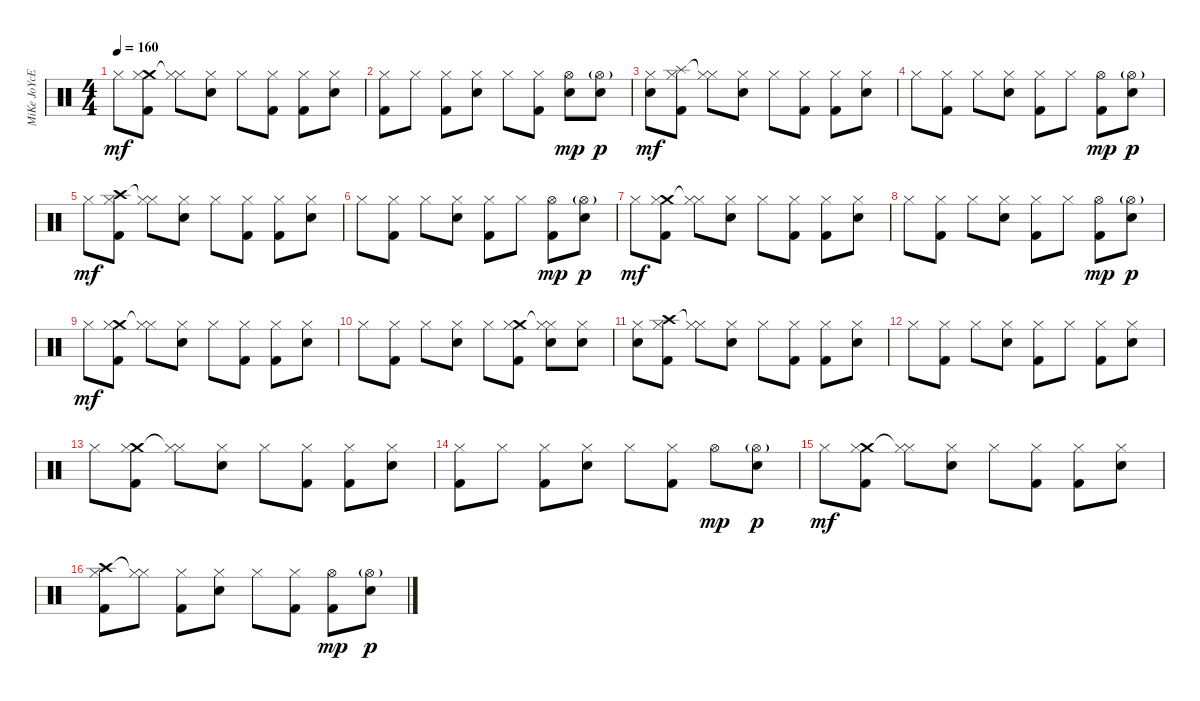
\track ("MiKe JoYcE" "MiKe JoYcE") {instrument percussion}
\staff {score}
\articulation defaults
\ts (4 4)
\tempo 160
\clef neutral
\ks c "Hi-Hat (closed)".8{dy mf}
("Crash medium (hit)" "Hi-Hat (closed)" "Kick (hit) 2").8 ("Hi-Hat (closed)"{t} "Hi-Hat (closed)").8 ("Hi-Hat (closed)" "Electric Snare (hit)").8 "Hi-Hat (closed)".8 ("Hi-Hat (closed)" "Kick (hit) 2").8 ("Hi-Hat (closed)" "Kick (hit) 2").8 ("Hi-Hat (closed)" "Electric Snare (hit)").8 |
("Hi-Hat (closed)" "Kick (hit) 2").8 "Hi-Hat (closed)".8 ("Hi-Hat (closed)" "Kick (hit) 2").8 ("Hi-Hat (closed)" "Electric Snare (hit)").8 "Hi-Hat (closed)".8 ("Hi-Hat (closed)" "Kick (hit) 2").8 ("Hi-Hat (open)" "Electric Snare (hit)").8{dy mp} ("Hi-Hat (open)"{g} "Electric Snare (hit)").8{dy p} |
("Hi-Hat (closed)" "Electric Snare (hit)").8{dy mf} ("Splash (hit)" "Hi-Hat (closed)" "Kick (hit) 2").8 ("Hi-Hat (closed)"{t} "Hi-Hat (closed)").8 ("Hi-Hat (closed)" "Electric Snare (hit)").8 "Hi-Hat (closed)".8 ("Hi-Hat (closed)" "Kick (hit) 2").8 ("Hi-Hat (closed)" "Kick (hit) 2").8 ("Hi-Hat (closed)" "Electric Snare (hit)").8 |
"Hi-Hat (closed)".8 ("Hi-Hat (closed)" "Kick (hit) 2").8 "Hi-Hat (closed)".8 ("Hi-Hat (closed)" "Electric Snare (hit)").8 ("Hi-Hat (closed)" "Kick (hit) 2").8 "Hi-Hat (closed)".8 ("Hi-Hat (open)" "Kick (hit) 2").8{dy mp} ("Hi-Hat (open)"{g} "Electric Snare (hit)").8{dy p} |
"Hi-Hat (closed)".8{dy mf} ("Crash high (hit)" "Hi-Hat (closed)" "Kick (hit) 2").8 ("Hi-Hat (closed)"{t} "Hi-Hat (closed)").8 ("Hi-Hat (closed)" "Electric Snare (hit)").8 "Hi-Hat (closed)".8 ("Hi-Hat (closed)" "Kick (hit) 2").8 ("Hi-Hat (closed)" "Kick (hit) 2").8 ("Hi-Hat (closed)" "Electric Snare (hit)").8 |
"Hi-Hat (closed)".8 ("Hi-Hat (closed)" "Kick (hit) 2").8 "Hi-Hat (closed)".8 ("Hi-Hat (closed)" "Electric Snare (hit)").8 ("Hi-Hat (closed)" "Kick (hit) 2").8 "Hi-Hat (closed)".8 ("Hi-Hat (open)" "Kick (hit) 2").8{dy mp} ("Hi-Hat (open)"{g} "Electric Snare (hit)").8{dy p} |
"Hi-Hat (closed)".8{dy mf} ("Crash medium (hit)" "Hi-Hat (closed)" "Kick (hit) 2").8 ("Hi-Hat (closed)"{t} "Hi-Hat (closed)").8 ("Hi-Hat (closed)" "Electric Snare (hit)").8 "Hi-Hat (closed)".8 ("Hi-Hat (closed)" "Kick (hit) 2").8 ("Hi-Hat (closed)" "Kick (hit) 2").8 ("Hi-Hat (closed)" "Electric Snare (hit)").8 |
"Hi-Hat (closed)".8 ("Hi-Hat (closed)" "Kick (hit) 2").8 "Hi-Hat (closed)".8 ("Hi-Hat (closed)" "Electric Snare (hit)").8 ("Hi-Hat (closed)" "Kick (hit) 2").8 "Hi-Hat (closed)".8 ("Hi-Hat (open)" "Kick (hit) 2").8{dy mp} ("Hi-Hat (open)"{g} "Electric Snare (hit)").8{dy p} |
"Hi-Hat (closed)".8{dy mf} ("Crash medium (hit)" "Hi-Hat (closed)" "Kick (hit) 2").8 ("Hi-Hat (closed)"{t} "Hi-Hat (closed)").8 ("Hi-Hat (closed)" "Electric Snare (hit)").8 "Hi-Hat (closed)".8 ("Hi-Hat (closed)" "Kick (hit) 2").8 ("Hi-Hat (closed)" "Kick (hit) 2").8 ("Hi-Hat (closed)" "Electric Snare (hit)").8 |
"Hi-Hat (closed)".8 ("Hi-Hat (closed)" "Kick (hit) 2").8 "Hi-Hat (closed)".8 ("Hi-Hat (closed)" "Electric Snare (hit)").8 "Hi-Hat (closed)".8 ("Crash medium (hit)" "Hi-Hat (closed)" "Kick (hit) 2").8 ("Hi-Hat (closed)"{t} "Hi-Hat (closed)" "Electric Snare (hit)").8 ("Hi-Hat (closed)" "Electric Snare (hit)").8 |
("Hi-Hat (closed)" "Electric Snare (hit)").8 ("Crash high (hit)" "Hi-Hat (closed)" "Kick (hit) 2").8 ("Hi-Hat (closed)"{t} "Hi-Hat (closed)").8 ("Hi-Hat (closed)" "Electric Snare (hit)").8 "Hi-Hat (closed)".8 ("Hi-Hat (closed)" "Kick (hit) 2").8 ("Hi-Hat (closed)" "Kick (hit) 2").8 ("Hi-Hat (closed)" "Electric Snare (hit)").8 |
"Hi-Hat (closed)".8 ("Hi-Hat (closed)" "Kick (hit) 2").8 "Hi-Hat (closed)".8 ("Hi-Hat (closed)" "Electric Snare (hit)").8 ("Hi-Hat (closed)" "Kick (hit) 2").8 "Hi-Hat (closed)".8 ("Hi-Hat (closed)" "Kick (hit) 2").8 ("Hi-Hat (closed)" "Electric Snare (hit)").8 |
"Hi-Hat (closed)".8 ("Crash medium (hit)" "Hi-Hat (closed)" "Kick (hit) 2").8 ("Hi-Hat (closed)"{t} "Hi-Hat (closed)").8 ("Hi-Hat (closed)" "Electric Snare (hit)").8 "Hi-Hat (closed)".8 ("Hi-Hat (closed)" "Kick (hit) 2").8 ("Hi-Hat (closed)" "Kick (hit) 2").8 ("Hi-Hat (closed)" "Electric Snare (hit)").8 |
("Hi-Hat (closed)" "Kick (hit) 2").8 "Hi-Hat (closed)".8 ("Hi-Hat (closed)" "Kick (hit) 2").8 ("Hi-Hat (closed)" "Electric Snare (hit)").8 "Hi-Hat (closed)".8 ("Hi-Hat (closed)" "Kick (hit) 2").8 "Hi-Hat (open)".8{dy mp} ("Hi-Hat (open)"{g} "Electric Snare (hit)").8{dy p} |
"Hi-Hat (closed)".8{dy mf} ("Crash medium (hit)" "Hi-Hat (closed)" "Kick (hit) 2").8 ("Hi-Hat (closed)"{t} "Hi-Hat (closed)").8 ("Hi-Hat (closed)" "Electric Snare (hit)").8 "Hi-Hat (closed)".8 ("Hi-Hat (closed)" "Kick (hit) 2").8 ("Hi-Hat (closed)" "Kick (hit) 2").8 ("Hi-Hat (closed)" "Electric Snare (hit)").8 |
("Crash high (hit)" "Hi-Hat (closed)" "Kick (hit) 2").8 ("Hi-Hat (closed)"{t} "Hi-Hat (closed)").8 ("Hi-Hat (closed)" "Kick (hit) 2").8 ("Hi-Hat (closed)" "Electric Snare (hit)").8 "Hi-Hat (closed)".8 ("Hi-Hat (closed)" "Kick (hit) 2").8 ("Hi-Hat (open)" "Kick (hit) 2").8{dy mp} ("Hi-Hat (open)"{g} "Electric Snare (hit)").8{dy p}
